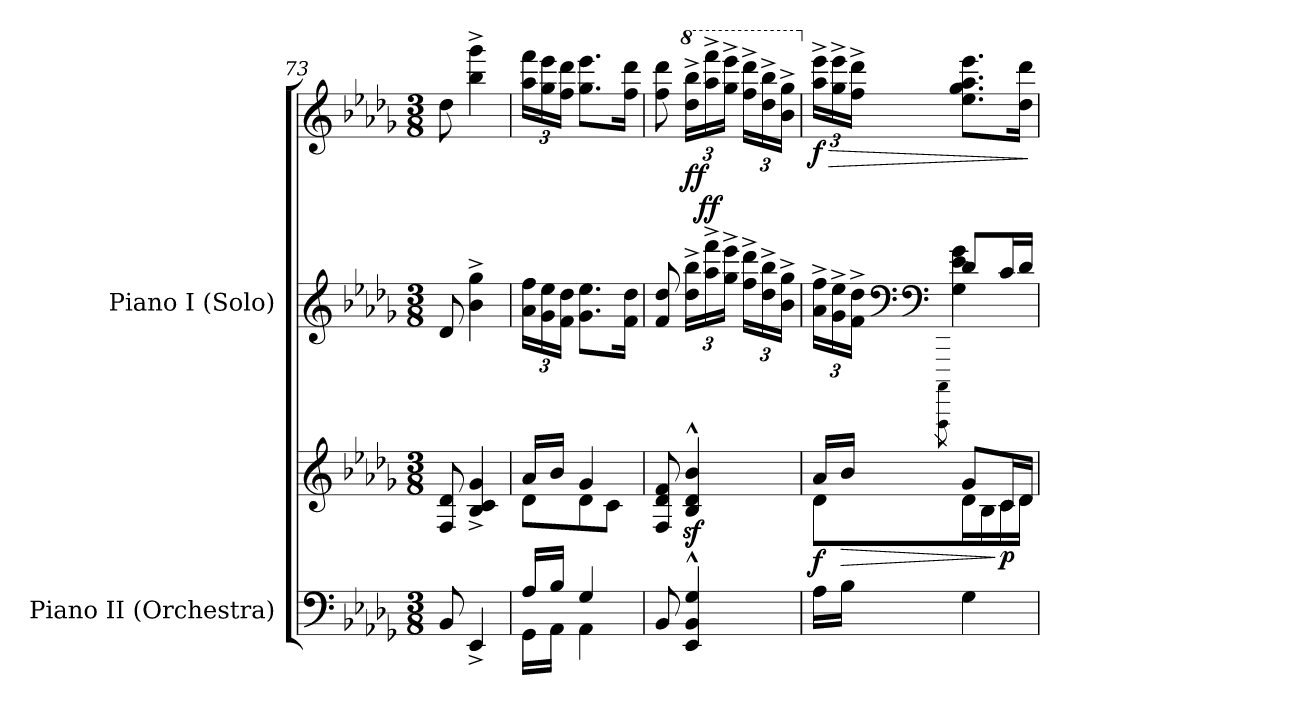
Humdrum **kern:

**kern	**kern	**dynam	**kern	**kern	**dynam
*part2	*part2	*part2	*part1	*part1	*part1
*staff4	*staff3	*staff3/4	*staff2	*staff1	*staff1/2
*I"Piano II (Orchestra)	*	*	*I"Piano I (Solo)	*	*
*I'Pno. II (Orch.)	*	*	*I'Pno. I (Solo)	*	*
!!LO:LB:g=z
*clefF4	*clefG2	*	*clefG2	*clefG2	*
*k[b-e-a-d-g-]	*k[b-e-a-d-g-]	*	*k[b-e-a-d-g-]	*k[b-e-a-d-g-]	*
*M3/8	*M3/8	*	*M3/8	*M3/8	*
=73	=73	=73	=73	=73	=73
8BB-/	8F/ 8d-/	.	8d-/	8dd-\	.
4EE-^/	4B-/^ 4c/^ 4g-/^	.	4b-\^ 4gg-\^	4bb-\^ 4ggg-\^	.
=74	=74	=74	=74	=74	=74
*^	*^	*	*	*	*
*	*	*	*	*	*Xbrackettup	*Xbrackettup	*
16A-/LL	16GG-\LL	16a-/LL	8d-\L	.	24a-\ 24ff\LL	24aa-\ 24fff\LL	.
.	.	.	.	.	24g-\ 24ee-\	24gg-\ 24eee-\	.
16B-/JJ	16AA-\JJ	16b-/JJ	.	.	.	.	.
.	.	.	.	.	24f\ 24dd-\JJ	24ff\ 24ddd-\JJ	.
4G-/	4AA-\	4g-/	8d-\	.	8.g-\ 8.ee-\L	8.gg-\ 8.eee-\L	.
.	.	.	8c\J	.	.	.	.
.	.	.	.	.	16f\ 16dd-\Jk	16ff\ 16ddd-\Jk	.
*v	*v	*	*	*	*	*	*
*	*v	*v	*	*	*	*
=75	=75	=75	=75	=75	=75
8BB-/	8F/ 8d-/ 8f/	.	8f/ 8dd-/	8ff\ 8ddd-\	.
*	*	*	*	*8va	*
!	!	!	!	!	!LO:DY:b
4EE-/^^ 4BB-/^^ 4G-/^^	4B-/z<^^ 4d-/z<^^ 4b-/z<^^	.	24dd-\^ 24bb-\^LL	24ddd-\^ 24bbb-\^LL	ff
*	*	*	*	*MM20	*
!	!	!	!	!	!LO:DY:b
.	.	.	24aa-\^ 24fff\^	24aaa-\^ 24ffff\^	ff
.	.	.	24gg-\^ 24eee-\^JJ	24ggg-\^ 24eeee-\^JJ	.
*	*	*	*	*MM26	*
.	.	.	24ff\^ 24ddd-\^LL	24fff\^ 24dddd-\^LL	.
.	.	.	24dd-\^ 24bb-\^	24ddd-\^ 24bbb-\^	.
.	.	.	24b-\^ 24gg-\^JJ	24bb-\^ 24ggg-\^JJ	.
=76	=76	=76	=76	=76	=76
*	*^	*	*^	*	*
*	*	*	*	*	*	*X8va	*
!	!	!	!LO:DY:b	!	!	!	!LO:HP:b
!	!	!	!	!	!	!	!LO:DY:n=1:b
16A-\LL	16a-/LL	8d-\L	f	24a-\^ 24ff\^LL	8ryy	24aa-\^ 24eee-\^LL	> f
.	.	.	.	24g-\^ 24ee-\^	.	24gg-\^ 24eee-\^	.
!	!	!	!LO:HP:b	!	!	!	!
16B-\JJ	16b-/JJ	.	>	.	.	.	.
.	.	.	.	24f\^ 24dd-\^JJ	.	24ff\^ 24ddd-\^JJ	.
.	.	.	.	.	8qAAA-\ 8qAA-\	.	.
*	*	*	*	*clefF4	*	*	*
4G-\	8g-/L	16d-\L	.	8d-/L	4G-\ 4e-\ 4g-\	8.ee-\ 8.gg-\ 8.aa-\ 8.eee-\L	.
.	.	16B-\	.	.	.	.	.
!	!	!	!LO:DY:n=1:b	!	!	!	!
.	16c/L	16c\	] p	16c/L	.	.	.
.	16d-/JJ	16d-\JJ	.	16d-/JJ	.	16dd-\ 16ddd-\Jk	.
*	*v	*v	*	*	*	*	*
*	*	*	*v	*v	*	*
.	.	.	.	.	]
=	=	=	=	=	=
*-	*-	*-	*-	*-	*-
